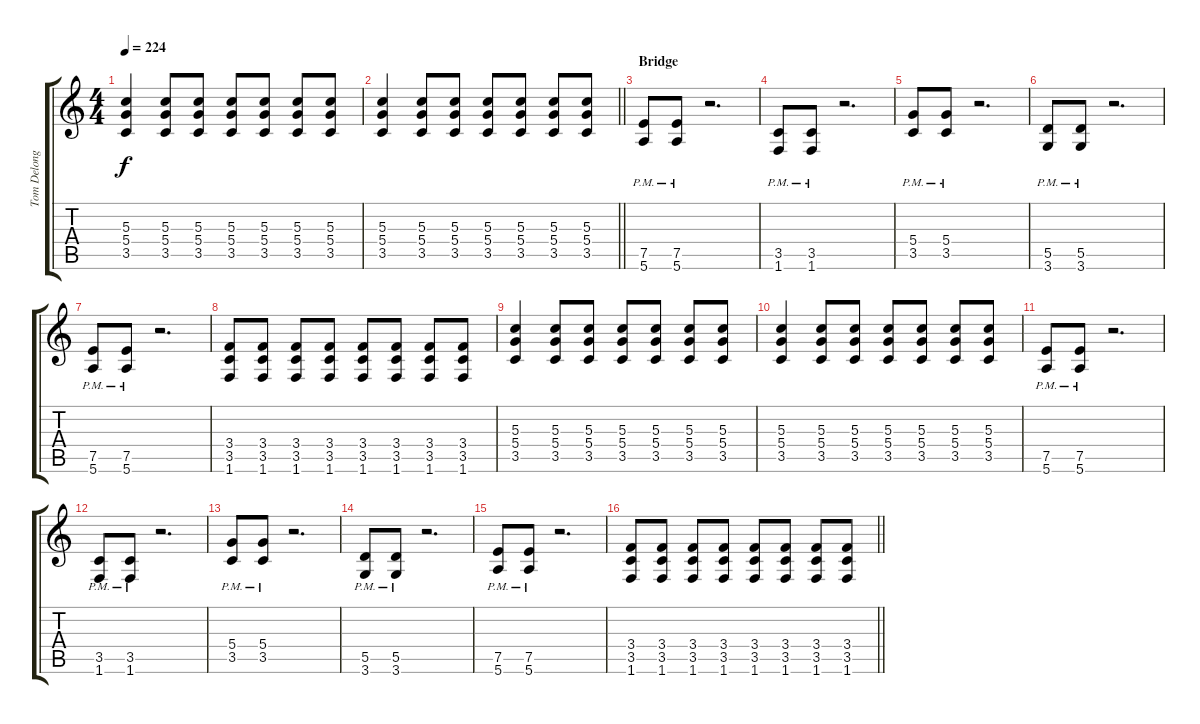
\track ("Tom Delonge - Guitar" "Tom Delong") {instrument distortionguitar}
\staff {score tabs}
\tuning (E4 B3 G3 D3 A2 E2) {hide}
\ts (4 4)
\tempo 224
\clef g2
\ks c
(5.3 5.4 3.5).4{dy f} (5.3 5.4 3.5).8 (5.3 5.4 3.5).8 (5.3 5.4 3.5).8 (5.3 5.4 3.5).8 (5.3 5.4 3.5).8 (5.3 5.4 3.5).8 |
\barLineRight lightlight
(5.3 5.4 3.5).4 (5.3 5.4 3.5).8 (5.3 5.4 3.5).8 (5.3 5.4 3.5).8 (5.3 5.4 3.5).8 (5.3 5.4 3.5).8 (5.3 5.4 3.5).8 |
\section ("" "Bridge")
(7.5{pm} 5.6{pm}).8 (7.5{pm} 5.6{pm}).8 r.2{d} |
(3.5{pm} 1.6{pm}).8 (3.5{pm} 1.6{pm}).8 r.2{d} |
(5.4{pm} 3.5{pm}).8 (5.4{pm} 3.5{pm}).8 r.2{d} |
(5.5{pm} 3.6{pm}).8 (5.5{pm} 3.6{pm}).8 r.2{d} |
(7.5{pm} 5.6{pm}).8 (7.5{pm} 5.6{pm}).8 r.2{d} |
(3.4 3.5 1.6).8 (3.4 3.5 1.6).8 (3.4 3.5 1.6).8 (3.4 3.5 1.6).8 (3.4 3.5 1.6).8 (3.4 3.5 1.6).8 (3.4 3.5 1.6).8 (3.4 3.5 1.6).8 |
(5.3 5.4 3.5).4 (5.3 5.4 3.5).8 (5.3 5.4 3.5).8 (5.3 5.4 3.5).8 (5.3 5.4 3.5).8 (5.3 5.4 3.5).8 (5.3 5.4 3.5).8 |
(5.3 5.4 3.5).4 (5.3 5.4 3.5).8 (5.3 5.4 3.5).8 (5.3 5.4 3.5).8 (5.3 5.4 3.5).8 (5.3 5.4 3.5).8 (5.3 5.4 3.5).8 |
(7.5{pm} 5.6{pm}).8 (7.5{pm} 5.6{pm}).8 r.2{d} |
(3.5{pm} 1.6{pm}).8 (3.5{pm} 1.6{pm}).8 r.2{d} |
(5.4{pm} 3.5{pm}).8 (5.4{pm} 3.5{pm}).8 r.2{d} |
(5.5{pm} 3.6{pm}).8 (5.5{pm} 3.6{pm}).8 r.2{d} |
(7.5{pm} 5.6{pm}).8 (7.5{pm} 5.6{pm}).8 r.2{d} |
\barLineRight lightlight
(3.4 3.5 1.6).8 (3.4 3.5 1.6).8 (3.4 3.5 1.6).8 (3.4 3.5 1.6).8 (3.4 3.5 1.6).8 (3.4 3.5 1.6).8 (3.4 3.5 1.6).8 (3.4 3.5 1.6).8
